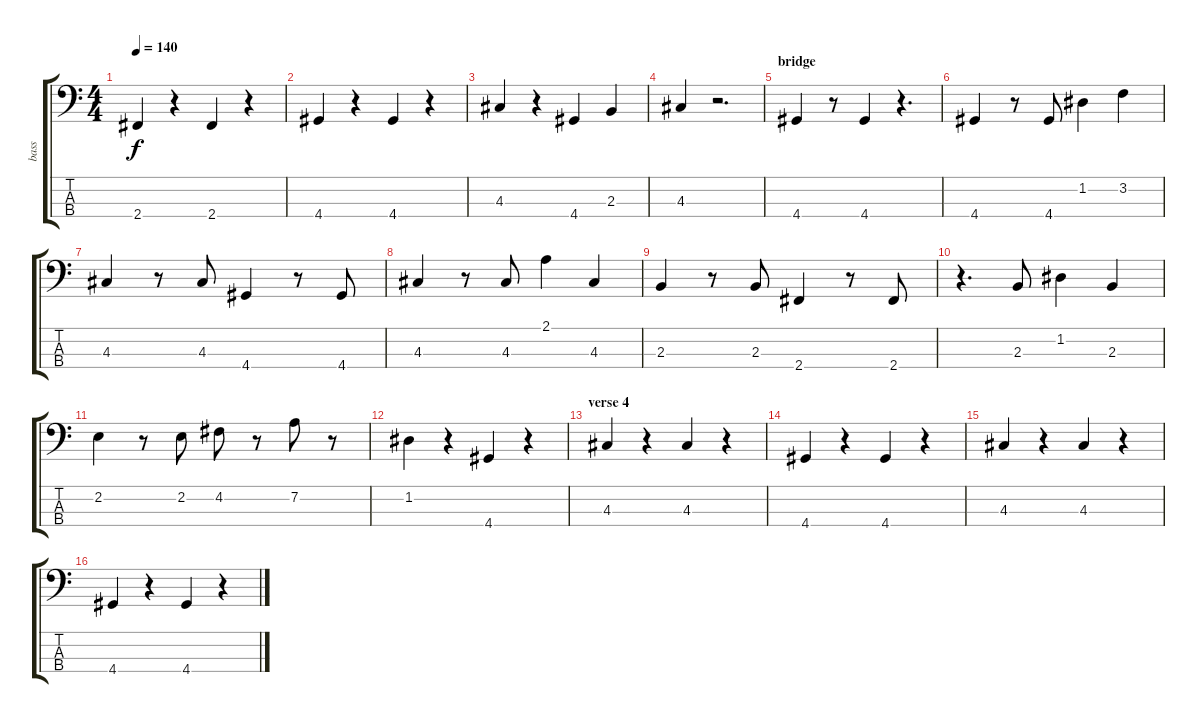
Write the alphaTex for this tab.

\track ("bass" "bass") {instrument acousticbass}
\staff {score tabs}
\tuning (G2 D2 A1 E1) {hide}
\ts (4 4)
\tempo 140
\clef f4
\ks c
2.4.4{dy f} r.4 2.4.4 r.4 |
4.4.4 r.4 4.4.4 r.4 |
4.3.4 r.4 4.4.4 2.3.4 |
4.3.4 r.2{d} |
\section ("" "bridge")
4.4.4 r.8 4.4.4 r.4{d} |
4.4.4 r.8 4.4.8 1.2.4 3.2.4 |
4.3.4 r.8 4.3.8 4.4.4 r.8 4.4.8 |
4.3.4 r.8 4.3.8 2.1.4 4.3.4 |
2.3.4 r.8 2.3.8 2.4.4 r.8 2.4.8 |
r.4{d} 2.3.8 1.2.4 2.3.4 |
2.2.4 r.8 2.2.8 4.2.8 r.8 7.2.8 r.8 |
1.2.4 r.4 4.4.4 r.4 |
\section ("" "verse 4")
4.3.4 r.4 4.3.4 r.4 |
4.4.4 r.4 4.4.4 r.4 |
4.3.4 r.4 4.3.4 r.4 |
4.4.4 r.4 4.4.4 r.4
